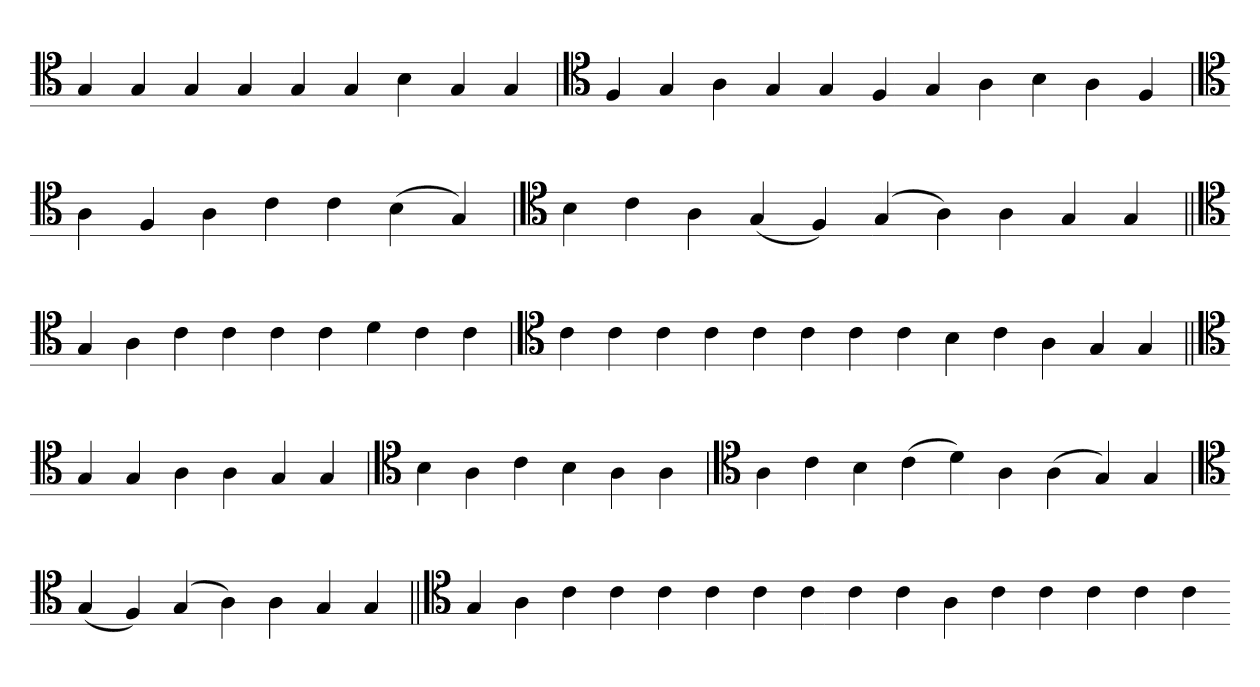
**kern
*part1
*staff1
*clefC4
=
4G
4G
4G
4G
4G
4G
4B
4G
4G
=`
*clefC4
4F
4G
4A
4G
4G
4F
4G
4A
4B
4A
4F
='
*clefC4
4A
4F
4A
4c
4c
(4B
4G)
=`
*clefC4
4B
4c
4A
(4G
4F)
(4G
4A)
4A
4G
4G
=||
*clefC4
4G
4A
4c
4c
4c
4c
4d
4c
4c
=
*clefC4
4c
4c
4c
4c
4c
4c
4c
4c
4B
4c
4A
4G
4G
=||
*clefC4
4G
4G
4A
4A
4G
4G
=`
*clefC4
4B
4A
4c
4B
4A
4A
='
*clefC4
4A
4c
4B
(4c
4d)
4A
(4A
4G)
4G
=`
*clefC4
(4G
4F)
(4G
4A)
4A
4G
4G
=||
*clefC4
4G
4A
4c
4c
4c
4c
4c
4c
4c
4c
4A
4c
4c
4c
4c
4c
=-
*-
